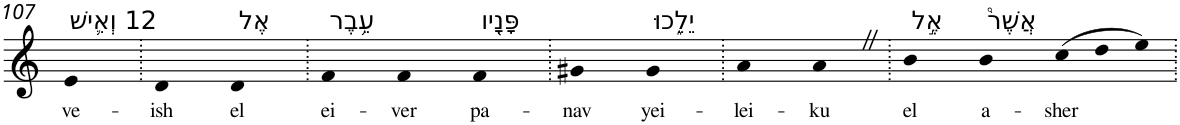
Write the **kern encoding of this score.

**kern	**text
*part1	*part1
*staff1	*staff1
*I"Piano	*
*I'Pno	*
!!LO:PB:g=z
*clefG2	*
*k[]	*
=107	=107
!LO:TX:a:t=12 וְאִ֛ישׁ	!
!	!LO:LY:b
4e	ve-
=108.	=108.
!	!LO:LY:b
4d	-ish
!LO:TX:a:t=אֶל	!
!	!LO:LY:b
4d	el
=109.	=109.
!LO:TX:a:t=עֵ֥בֶר	!
!	!LO:LY:b
4f	ei-
!	!LO:LY:b
4f	-ver
!LO:TX:a:t=פָּנָ֖יו	!
!	!LO:LY:b
4f	pa-
=110.	=110.
!	!LO:LY:b
4g#X	-nav
!LO:TX:a:t=יֵלֵ֑כוּ	!
!	!LO:LY:b
4g#	yei-
=111.	=111.
!	!LO:LY:b
4a	-lei-
!	!LO:LY:b
4aZ	-ku
=112.	=112.
!LO:TX:a:t=אֶ֣ל	!
!	!LO:LY:b
4b	el
!LO:TX:a:t=אֲשֶׁר֩	!
!	!LO:LY:b
4b	a-
*Xtuplet	*
!	!LO:LY:b
(>12cc	-sher
12dd	.
12ee)	.
=.	=.
*-	*-
